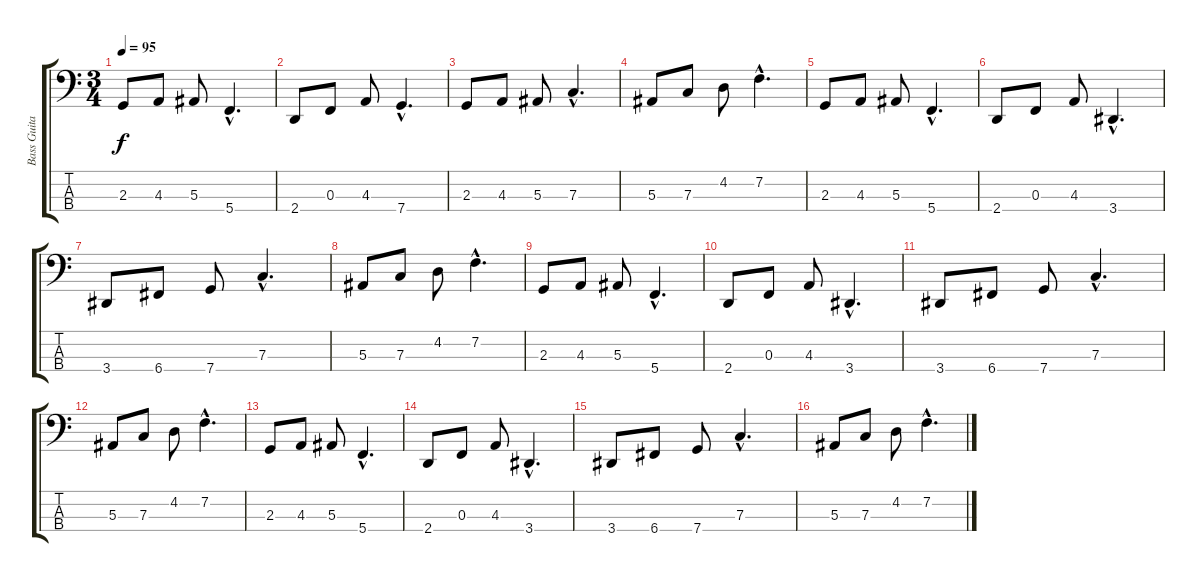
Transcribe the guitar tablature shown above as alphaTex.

\track ("Bass Guitar I" "Bass Guita") {instrument electricbassfinger}
\staff {score tabs}
\tuning (Eb2 Bb1 F1 C1) {hide}
\ts (3 4)
\tempo 95
\clef f4
\ks c
2.3.8{dy f} 4.3.8 5.3.8 5.4{hac}.4{d} |
2.4.8 0.3.8 4.3.8 7.4{hac}.4{d} |
2.3.8 4.3.8 5.3.8 7.3{hac}.4{d} |
5.3.8 7.3.8 4.2.8 7.2{hac}.4{d} |
2.3.8 4.3.8 5.3.8 5.4{hac}.4{d} |
2.4.8 0.3.8 4.3.8 3.4{hac}.4{d} |
3.4.8 6.4.8 7.4.8 7.3{hac}.4{d} |
5.3.8 7.3.8 4.2.8 7.2{hac}.4{d} |
2.3.8 4.3.8 5.3.8 5.4{hac}.4{d} |
2.4.8 0.3.8 4.3.8 3.4{hac}.4{d} |
3.4.8 6.4.8 7.4.8 7.3{hac}.4{d} |
5.3.8 7.3.8 4.2.8 7.2{hac}.4{d} |
2.3.8 4.3.8 5.3.8 5.4{hac}.4{d} |
2.4.8 0.3.8 4.3.8 3.4{hac}.4{d} |
3.4.8 6.4.8 7.4.8 7.3{hac}.4{d} |
5.3.8 7.3.8 4.2.8 7.2{hac}.4{d}
